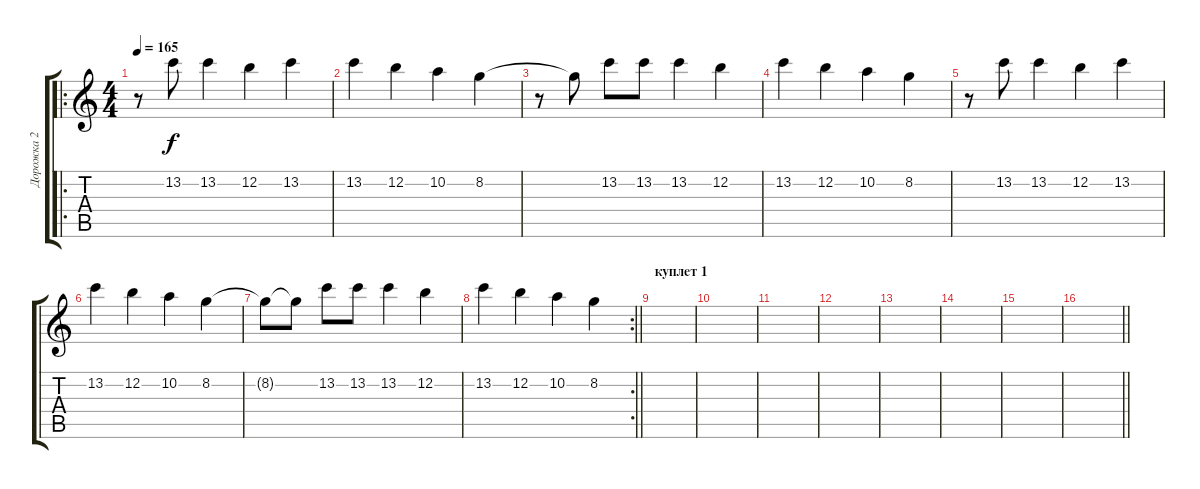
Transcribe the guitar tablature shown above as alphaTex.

\track ("Дорожка 2" "Дорожка 2") {instrument overdrivenguitar}
\staff {score tabs}
\tuning (E4 B3 G3 D3 A2 E2) {hide}
\ro
\ts (4 4)
\tempo 165
\clef g2
\ks c
r.8{dy f} 13.2.8 13.2.4 12.2.4 13.2.4 |
13.2.4 12.2.4 10.2.4 8.2.4 |
r.8 8.2{t}.8 13.2.8 13.2.8 13.2.4 12.2.4 |
13.2.4 12.2.4 10.2.4 8.2.4 |
r.8 13.2.8 13.2.4 12.2.4 13.2.4 |
13.2.4 12.2.4 10.2.4 8.2.4 |
8.2{t}.8 8.2{t}.8 13.2.8 13.2.8 13.2.4 12.2.4 |
\rc 2
\barLineRight lightlight
13.2.4 12.2.4 10.2.4 8.2.4 |
\section ("" "куплет 1")
|
|
|
|
|
|
|
\barLineRight lightlight
